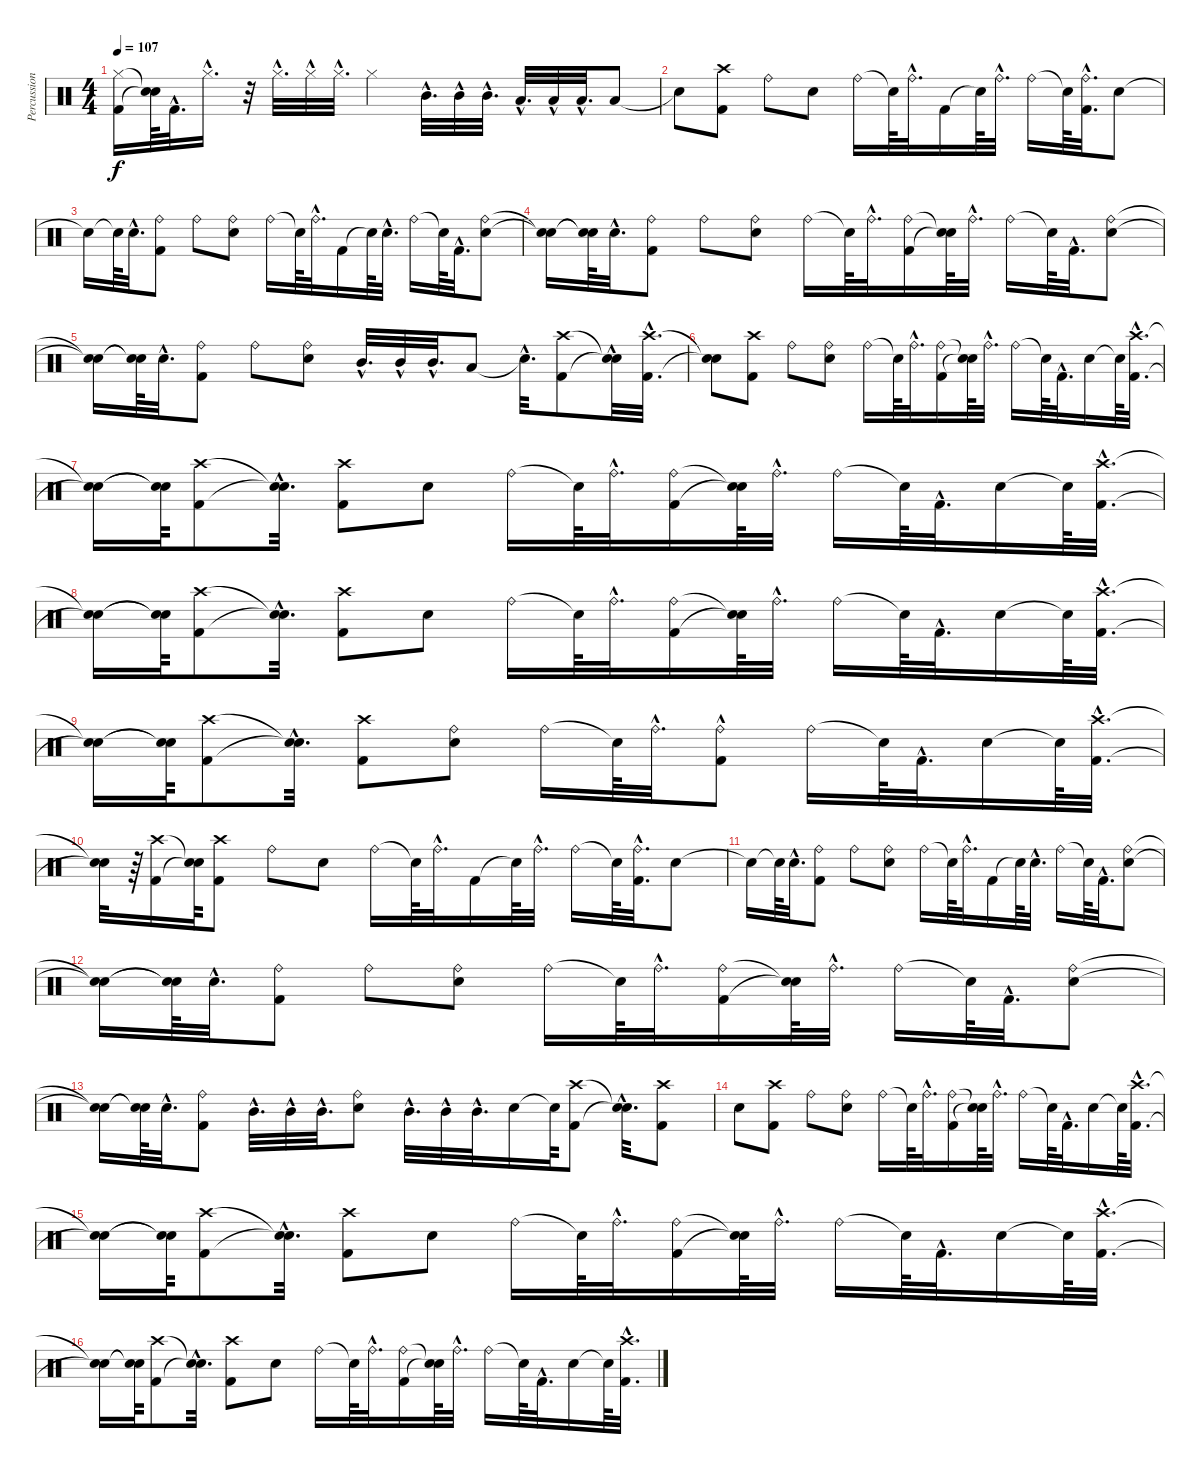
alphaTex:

\track ("Percussion" "Percussion") {instrument percussion}
\staff {score}
\articulation defaults
\ts (4 4)
\tempo 107
\clef neutral
\ks c
("Hi-Hat (closed)" "Kick (hit) 2").16{dy f} ("Snare (hit)"{t} "Snare (hit)"{t}).64 "Kick (hit) 2"{hac}.32{d} "Hi-Hat (closed)"{hac}.16{d} r.32 "Hi-Hat (closed)"{hac}.32{d} "Hi-Hat (closed)"{hac}.32 "Hi-Hat (closed)"{hac}.32{d} "Hi-Hat (closed)".4 "Mid Tom (hit)"{hac}.32{d} "Mid Tom (hit)"{hac}.32 "Mid Tom (hit)"{hac}.32{d} "Low Tom (hit)"{hac}.32{d} "Low Tom (hit)"{hac}.32 "Low Tom (hit)"{hac}.32{d} "Low Tom (hit)".8 |
"Snare (hit)"{t}.8 ("Crash high (hit)" "Kick (hit) 2").8 "Ride (bell)".8 "Electric Snare (hit)".8 "Ride (bell)".16 "Snare (hit)"{t}.64 "Ride (bell)"{hac}.32{d} "Kick (hit) 2".16 "Snare (hit)"{t}.64 "Ride (bell)"{hac}.32{d} "Ride (bell)".16 "Snare (hit)"{t}.64 ("Ride (bell)"{hac} "Kick (hit) 2"{hac}).32{d} "Electric Snare (hit)".8 |
"Snare (hit)"{t}.16 "Snare (hit)"{t}.64 "Electric Snare (hit)"{hac}.32{d} ("Kick (hit) 2" "Ride (bell)").8 "Ride (bell)".8 ("Electric Snare (hit)" "Ride (bell)").8 "Ride (bell)".16 "Snare (hit)"{t}.64 "Ride (bell)"{hac}.32{d} "Kick (hit) 2".16 "Snare (hit)"{t}.64 "Electric Snare (hit)"{hac}.32{d} "Ride (bell)".16 "Snare (hit)"{t}.64 "Kick (hit) 2"{hac}.32{d} ("Ride (bell)" "Electric Snare (hit)").8 |
("Snare (hit)"{t} "Snare (hit)"{t}).16 ("Snare (hit)"{t} "Snare (hit)"{t}).64 "Electric Snare (hit)"{hac}.32{d} ("Ride (bell)" "Kick (hit) 2").8 "Ride (bell)".8 ("Electric Snare (hit)" "Ride (bell)").8 "Ride (bell)".16 "Snare (hit)"{t}.64 "Ride (bell)"{hac}.32{d} ("Ride (bell)" "Kick (hit) 2").16 ("Snare (hit)"{t} "Snare (hit)"{t}).64 "Ride (bell)"{hac}.32{d} "Ride (bell)".16 "Snare (hit)"{t}.64 "Kick (hit) 2"{hac}.32{d} ("Ride (bell)" "Electric Snare (hit)").8 |
("Snare (hit)"{t} "Snare (hit)"{t}).16 ("Snare (hit)"{t} "Snare (hit)"{t}).64 "Electric Snare (hit)"{hac}.32{d} ("Ride (bell)" "Kick (hit) 2").8 "Ride (bell)".8 ("Ride (bell)" "Electric Snare (hit)").8 "Mid Tom (hit)"{hac}.32{d} "Mid Tom (hit)"{hac}.32 "Mid Tom (hit)"{hac}.32{d} "Low Tom (hit)".8 "Snare (hit)"{hac t}.32{d} ("Kick (hit) 2" "Crash high (hit)").8 ("Snare (hit)"{hac t} "Snare (hit)"{hac t}).32 ("Kick (hit) 2"{hac} "Crash high (hit)"{hac}).32{d} |
("Snare (hit)"{t} "Snare (hit)"{t}).8 ("Kick (hit) 2" "Crash high (hit)").8 "Ride (bell)".8 ("Ride (bell)" "Electric Snare (hit)").8 "Ride (bell)".16 "Snare (hit)"{t}.64 "Ride (bell)"{hac}.32{d} ("Kick (hit) 2" "Ride (bell)").16 ("Snare (hit)"{t} "Snare (hit)"{t}).64 "Ride (bell)"{hac}.32{d} "Ride (bell)".16 "Snare (hit)"{t}.64 "Kick (hit) 2"{hac}.32{d} "Electric Snare (hit)".16 "Snare (hit)"{t}.64 ("Kick (hit) 2"{hac} "Crash high (hit)"{hac}).32{d} |
("Snare (hit)"{t} "Snare (hit)"{t}).16 ("Snare (hit)"{t} "Snare (hit)"{t}).64 ("Crash high (hit)" "Kick (hit) 2").8 ("Snare (hit)"{hac t} "Snare (hit)"{hac t}).32{d} ("Crash high (hit)" "Kick (hit) 2").8 "Electric Snare (hit)".8 "Ride (bell)".16 "Snare (hit)"{t}.64 "Ride (bell)"{hac}.32{d} ("Ride (bell)" "Kick (hit) 2").16 ("Snare (hit)"{t} "Snare (hit)"{t}).64 "Ride (bell)"{hac}.32{d} "Ride (bell)".16 "Snare (hit)"{t}.64 "Kick (hit) 2"{hac}.32{d} "Electric Snare (hit)".16 "Snare (hit)"{t}.64 ("Crash high (hit)"{hac} "Kick (hit) 2"{hac}).32{d} |
("Snare (hit)"{t} "Snare (hit)"{t}).16 ("Snare (hit)"{t} "Snare (hit)"{t}).64 ("Crash high (hit)" "Kick (hit) 2").8 ("Snare (hit)"{hac t} "Snare (hit)"{hac t}).32{d} ("Kick (hit) 2" "Crash high (hit)").8 "Electric Snare (hit)".8 "Ride (bell)".16 "Snare (hit)"{t}.64 "Ride (bell)"{hac}.32{d} ("Ride (bell)" "Kick (hit) 2").16 ("Snare (hit)"{t} "Snare (hit)"{t}).64 "Ride (bell)"{hac}.32{d} "Ride (bell)".16 "Snare (hit)"{t}.64 "Kick (hit) 2"{hac}.32{d} "Electric Snare (hit)".16 "Snare (hit)"{t}.64 ("Kick (hit) 2"{hac} "Crash high (hit)"{hac}).32{d} |
("Snare (hit)"{t} "Snare (hit)"{t}).16 ("Snare (hit)"{t} "Snare (hit)"{t}).64 ("Kick (hit) 2" "Crash high (hit)").8 ("Snare (hit)"{hac t} "Snare (hit)"{hac t}).32{d} ("Kick (hit) 2" "Crash high (hit)").8 ("Electric Snare (hit)" "Ride (bell)").8 "Ride (bell)".16 "Snare (hit)"{t}.64 "Ride (bell)"{hac}.32{d} ("Kick (hit) 2"{hac} "Ride (bell)").8 "Ride (bell)".16 "Snare (hit)"{t}.64 "Kick (hit) 2"{hac}.32{d} "Electric Snare (hit)".16 "Snare (hit)"{t}.64 ("Crash high (hit)"{hac} "Kick (hit) 2"{hac}).32{d} |
("Snare (hit)"{t} "Snare (hit)"{t}).32 r.64 ("Crash high (hit)" "Kick (hit) 2").16 ("Snare (hit)"{t} "Snare (hit)"{t}).64 ("Crash high (hit)" "Kick (hit) 2").8 "Ride (bell)".8 "Electric Snare (hit)".8 "Ride (bell)".16 "Snare (hit)"{t}.64 "Ride (bell)"{hac}.32{d} "Kick (hit) 2".16 "Snare (hit)"{t}.64 "Ride (bell)"{hac}.32{d} "Ride (bell)".16 "Snare (hit)"{t}.64 ("Kick (hit) 2"{hac} "Ride (bell)"{hac}).32{d} "Electric Snare (hit)".8 |
"Snare (hit)"{t}.16 "Snare (hit)"{t}.64 "Electric Snare (hit)"{hac}.32{d} ("Kick (hit) 2" "Ride (bell)").8 "Ride (bell)".8 ("Ride (bell)" "Electric Snare (hit)").8 "Ride (bell)".16 "Snare (hit)"{t}.64 "Ride (bell)"{hac}.32{d} "Kick (hit) 2".16 "Snare (hit)"{t}.64 "Electric Snare (hit)"{hac}.32{d} "Ride (bell)".16 "Snare (hit)"{t}.64 "Kick (hit) 2"{hac}.32{d} ("Ride (bell)" "Electric Snare (hit)").8 |
("Snare (hit)"{t} "Snare (hit)"{t}).16 ("Snare (hit)"{t} "Snare (hit)"{t}).64 "Electric Snare (hit)"{hac}.32{d} ("Kick (hit) 2" "Ride (bell)").8 "Ride (bell)".8 ("Electric Snare (hit)" "Ride (bell)").8 "Ride (bell)".16 "Snare (hit)"{t}.64 "Ride (bell)"{hac}.32{d} ("Ride (bell)" "Kick (hit) 2").16 ("Snare (hit)"{t} "Snare (hit)"{t}).64 "Ride (bell)"{hac}.32{d} "Ride (bell)".16 "Snare (hit)"{t}.64 "Kick (hit) 2"{hac}.32{d} ("Ride (bell)" "Electric Snare (hit)").8 |
("Snare (hit)"{t} "Snare (hit)"{t}).16 ("Snare (hit)"{t} "Snare (hit)"{t}).64 "Electric Snare (hit)"{hac}.32{d} ("Kick (hit) 2" "Ride (bell)").8 "Mid Tom (hit)"{hac}.32{d} "Mid Tom (hit)"{hac}.32 "Mid Tom (hit)"{hac}.32{d} ("Electric Snare (hit)" "Ride (bell)").8 "Mid Tom (hit)"{hac}.32{d} "Mid Tom (hit)"{hac}.32 "Mid Tom (hit)"{hac}.32{d} "Electric Snare (hit)".16 "Snare (hit)"{t}.64 ("Kick (hit) 2" "Crash high (hit)").8 ("Snare (hit)"{hac t} "Snare (hit)"{hac t}).32{d} ("Kick (hit) 2" "Crash high (hit)").8 |
"Electric Snare (hit)".8 ("Crash high (hit)" "Kick (hit) 2").8 "Ride (bell)".8 ("Electric Snare (hit)" "Ride (bell)").8 "Ride (bell)".16 "Snare (hit)"{t}.64 "Ride (bell)"{hac}.32{d} ("Ride (bell)" "Kick (hit) 2").16 ("Snare (hit)"{t} "Snare (hit)"{t}).64 "Ride (bell)"{hac}.32{d} "Ride (bell)".16 "Snare (hit)"{t}.64 "Kick (hit) 2"{hac}.32{d} "Electric Snare (hit)".16 "Snare (hit)"{t}.64 ("Crash high (hit)"{hac} "Kick (hit) 2"{hac}).32{d} |
("Snare (hit)"{t} "Snare (hit)"{t}).16 ("Snare (hit)"{t} "Snare (hit)"{t}).64 ("Kick (hit) 2" "Crash high (hit)").8 ("Snare (hit)"{hac t} "Snare (hit)"{hac t}).32{d} ("Crash high (hit)" "Kick (hit) 2").8 "Electric Snare (hit)".8 "Ride (bell)".16 "Snare (hit)"{t}.64 "Ride (bell)"{hac}.32{d} ("Ride (bell)" "Kick (hit) 2").16 ("Snare (hit)"{t} "Snare (hit)"{t}).64 "Ride (bell)"{hac}.32{d} "Ride (bell)".16 "Snare (hit)"{t}.64 "Kick (hit) 2"{hac}.32{d} "Electric Snare (hit)".16 "Snare (hit)"{t}.64 ("Crash high (hit)"{hac} "Kick (hit) 2"{hac}).32{d} |
("Snare (hit)"{t} "Snare (hit)"{t}).16 ("Snare (hit)"{t} "Snare (hit)"{t}).64 ("Crash high (hit)" "Kick (hit) 2").8 ("Snare (hit)"{hac t} "Snare (hit)"{hac t}).32{d} ("Crash high (hit)" "Kick (hit) 2").8 "Electric Snare (hit)".8 "Ride (bell)".16 "Snare (hit)"{t}.64 "Ride (bell)"{hac}.32{d} ("Kick (hit) 2" "Ride (bell)").16 ("Snare (hit)"{t} "Snare (hit)"{t}).64 "Ride (bell)"{hac}.32{d} "Ride (bell)".16 "Snare (hit)"{t}.64 "Kick (hit) 2"{hac}.32{d} "Electric Snare (hit)".16 "Snare (hit)"{t}.64 ("Kick (hit) 2"{hac} "Crash high (hit)"{hac}).32{d}
